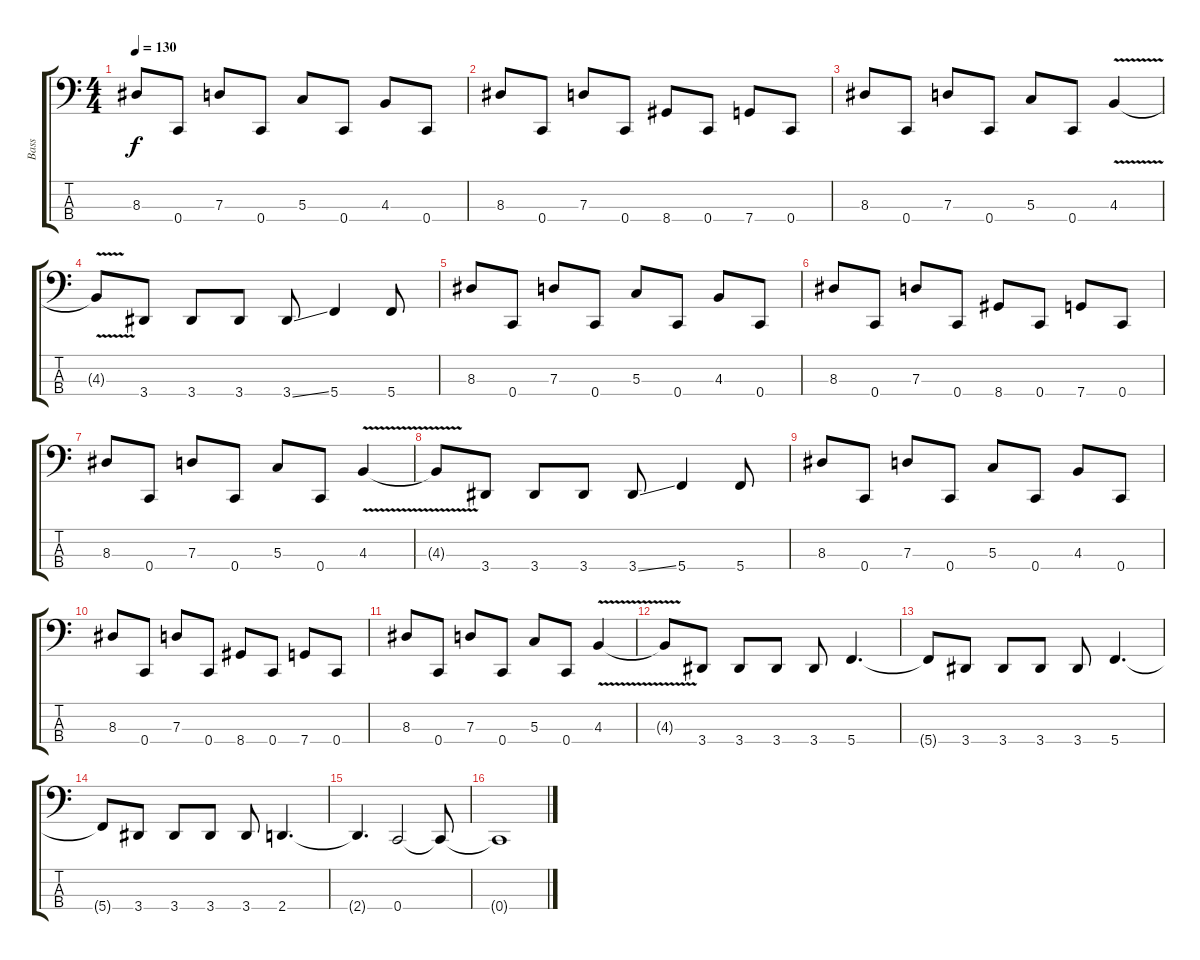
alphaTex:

\track ("Bass" "Bass") {instrument electricbasspick}
\staff {score tabs}
\tuning (F2 C2 G1 C1) {hide}
\ts (4 4)
\tempo 130
\clef f4
\ks c
8.3.8{dy f} 0.4.8 7.3.8 0.4.8 5.3.8 0.4.8 4.3.8 0.4.8 |
8.3.8 0.4.8 7.3.8 0.4.8 8.4.8 0.4.8 7.4.8 0.4.8 |
8.3.8 0.4.8 7.3.8 0.4.8 5.3.8 0.4.8 4.3{v}.4 |
4.3{t}.8 3.4.8 3.4.8 3.4.8 3.4{ss}.8 5.4.4 5.4.8 |
8.3.8 0.4.8 7.3.8 0.4.8 5.3.8 0.4.8 4.3.8 0.4.8 |
8.3.8 0.4.8 7.3.8 0.4.8 8.4.8 0.4.8 7.4.8 0.4.8 |
8.3.8 0.4.8 7.3.8 0.4.8 5.3.8 0.4.8 4.3{v}.4 |
4.3{t}.8 3.4.8 3.4.8 3.4.8 3.4{ss}.8 5.4.4 5.4.8 |
8.3.8 0.4.8 7.3.8 0.4.8 5.3.8 0.4.8 4.3.8 0.4.8 |
8.3.8 0.4.8 7.3.8 0.4.8 8.4.8 0.4.8 7.4.8 0.4.8 |
8.3.8 0.4.8 7.3.8 0.4.8 5.3.8 0.4.8 4.3{v}.4 |
4.3{t}.8 3.4.8 3.4.8 3.4.8 3.4.8 5.4.4{d} |
5.4{t}.8 3.4.8 3.4.8 3.4.8 3.4.8 5.4.4{d} |
5.4{t}.8 3.4.8 3.4.8 3.4.8 3.4.8 2.4.4{d} |
2.4{t}.4{d} 0.4.2 0.4{t}.8 |
0.4{t}.1
